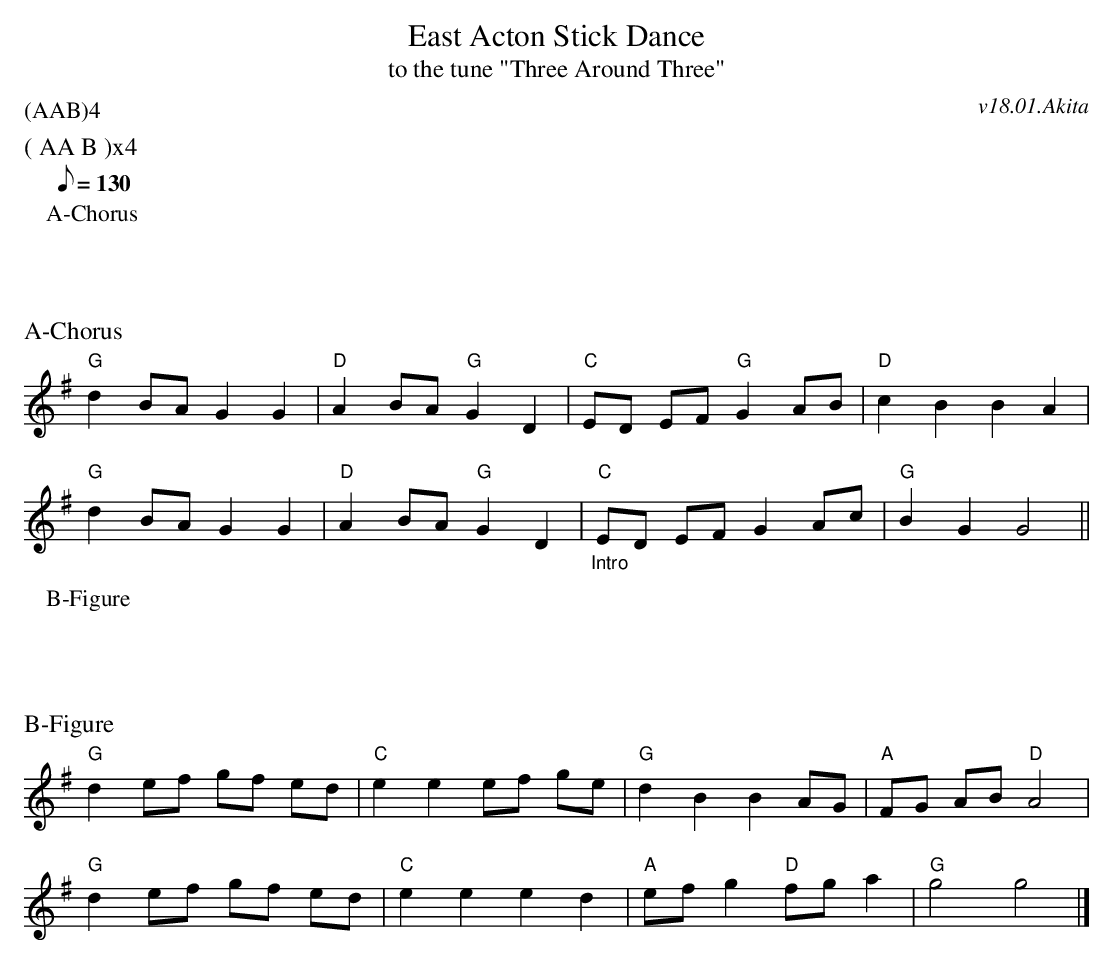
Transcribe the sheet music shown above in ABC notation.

X:1
T:East Acton Stick Dance
T:to the tune "Three Around Three"
C:v18.01.Akita
M:4/4
L:1/8
Q:130
P:(AAB)4
K:G
%%text ( AA B )x4
P:A-Chorus
%%text A-Chorus
"G"d2 BA G2 G2|"D"A2 BA "G"G2 D2|"C"ED EF "G"G2 AB|"D"c2 B2 B2 A2|
"G"d2 BA G2 G2|"D"A2 BA "G"G2 D2|"_Intro" "C"ED EF G2 Ac|"G"B2 G2 G4||
P:B-Figure
%%text B-Figure
"G"d2 ef gf ed|"C"e2 e2 ef ge|"G"d2 B2 B2 AG|"A"FG AB "D"A4|
"G"d2 ef gf ed|"C"e2 e2 e2 d2|"A"ef g2 "D"fg a2|"G"g4 g4|]
